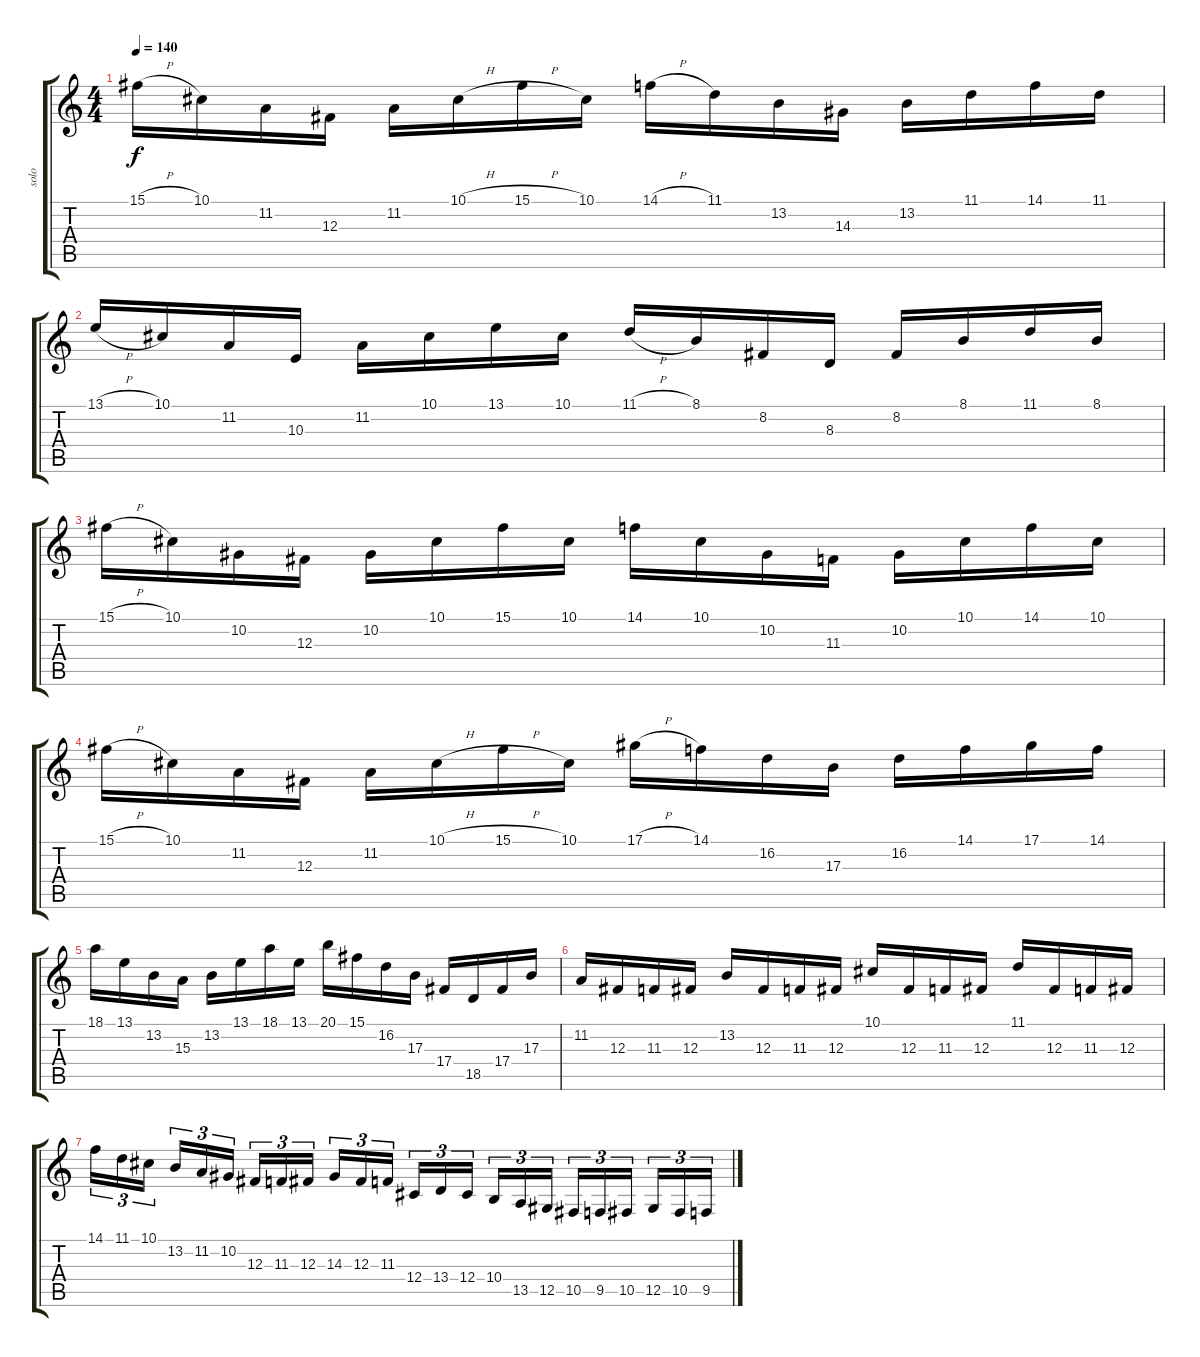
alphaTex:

\track ("solo" "solo") {instrument dulcimer}
\staff {score tabs}
\tuning (Eb4 Bb3 Gb3 Db3 Ab2 Eb2) {hide}
\ts (4 4)
\tempo 140
\clef g2
\ks c
15.1{h}.16{dy f instrument dulcimer} 10.1.16 11.2.16 12.3.16 11.2.16 10.1{h}.16 15.1{h}.16 10.1.16 14.1{h}.16 11.1.16 13.2.16 14.3.16 13.2.16 11.1.16 14.1.16 11.1.16 |
13.1{h}.16 10.1.16 11.2.16 10.3.16 11.2.16 10.1.16 13.1.16 10.1.16 11.1{h}.16 8.1.16 8.2.16 8.3.16 8.2.16 8.1.16 11.1.16 8.1.16 |
15.1{h}.16 10.1.16 10.2.16 12.3.16 10.2.16 10.1.16 15.1.16 10.1.16 14.1.16 10.1.16 10.2.16 11.3.16 10.2.16 10.1.16 14.1.16 10.1.16 |
15.1{h}.16 10.1.16 11.2.16 12.3.16 11.2.16 10.1{h}.16 15.1{h}.16 10.1.16 17.1{h}.16 14.1.16 16.2.16 17.3.16 16.2.16 14.1.16 17.1.16 14.1.16 |
18.1.16 13.1.16 13.2.16 15.3.16 13.2.16 13.1.16 18.1.16 13.1.16 20.1.16 15.1.16 16.2.16 17.3.16 17.4.16 18.5.16 17.4.16 17.3.16 |
11.2.16 12.3.16 11.3.16 12.3.16 13.2.16 12.3.16 11.3.16 12.3.16 10.1.16 12.3.16 11.3.16 12.3.16 11.1.16 12.3.16 11.3.16 12.3.16 |
14.1.16{tu (3 2)} 11.1.16{tu (3 2)} 10.1.16{tu (3 2)} 13.2.16{tu (3 2)} 11.2.16{tu (3 2)} 10.2.16{tu (3 2)} 12.3.16{tu (3 2)} 11.3.16{tu (3 2)} 12.3.16{tu (3 2)} 14.3.16{tu (3 2)} 12.3.16{tu (3 2)} 11.3.16{tu (3 2)} 12.4.16{tu (3 2)} 13.4.16{tu (3 2)} 12.4.16{tu (3 2)} 10.4.16{tu (3 2)} 13.5.16{tu (3 2)} 12.5.16{tu (3 2)} 10.5.16{tu (3 2)} 9.5.16{tu (3 2)} 10.5.16{tu (3 2)} 12.5.16{tu (3 2)} 10.5.16{tu (3 2)} 9.5.16{tu (3 2)}
